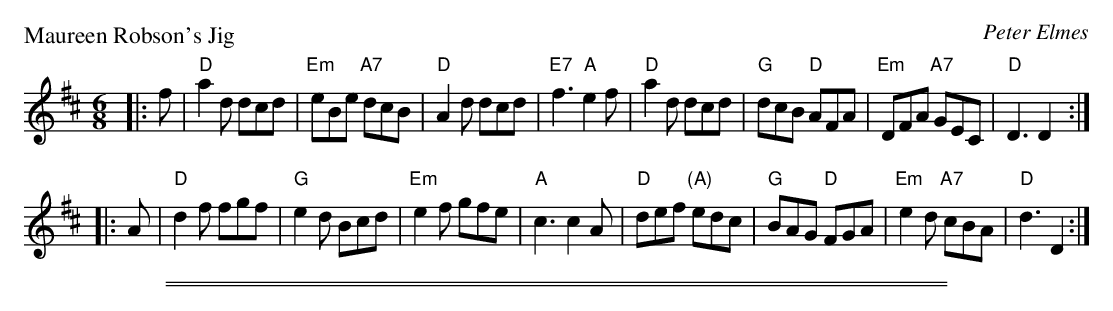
X:1
P: Maureen Robson's Jig
C: Peter Elmes
M: 6/8
L: 1/8
K: D
|: f |\
"D"a2d dcd | "Em"eBe "A7"dcB | "D"A2d dcd | "E7"f3 "A"e2f |\
"D"a2d dcd | "G"dcB "D"AFA | "Em"DFA "A7"GEC | "D"D3 D2 :|
|: A |\
"D"d2f fgf | "G"e2d Bcd | "Em"e2f gfe | "A"c3 c2A |\
"D"def "(A)"edc | "G"BAG "D"FGA | "Em"e2d "A7"cBA | "D"d3 D2 :|
